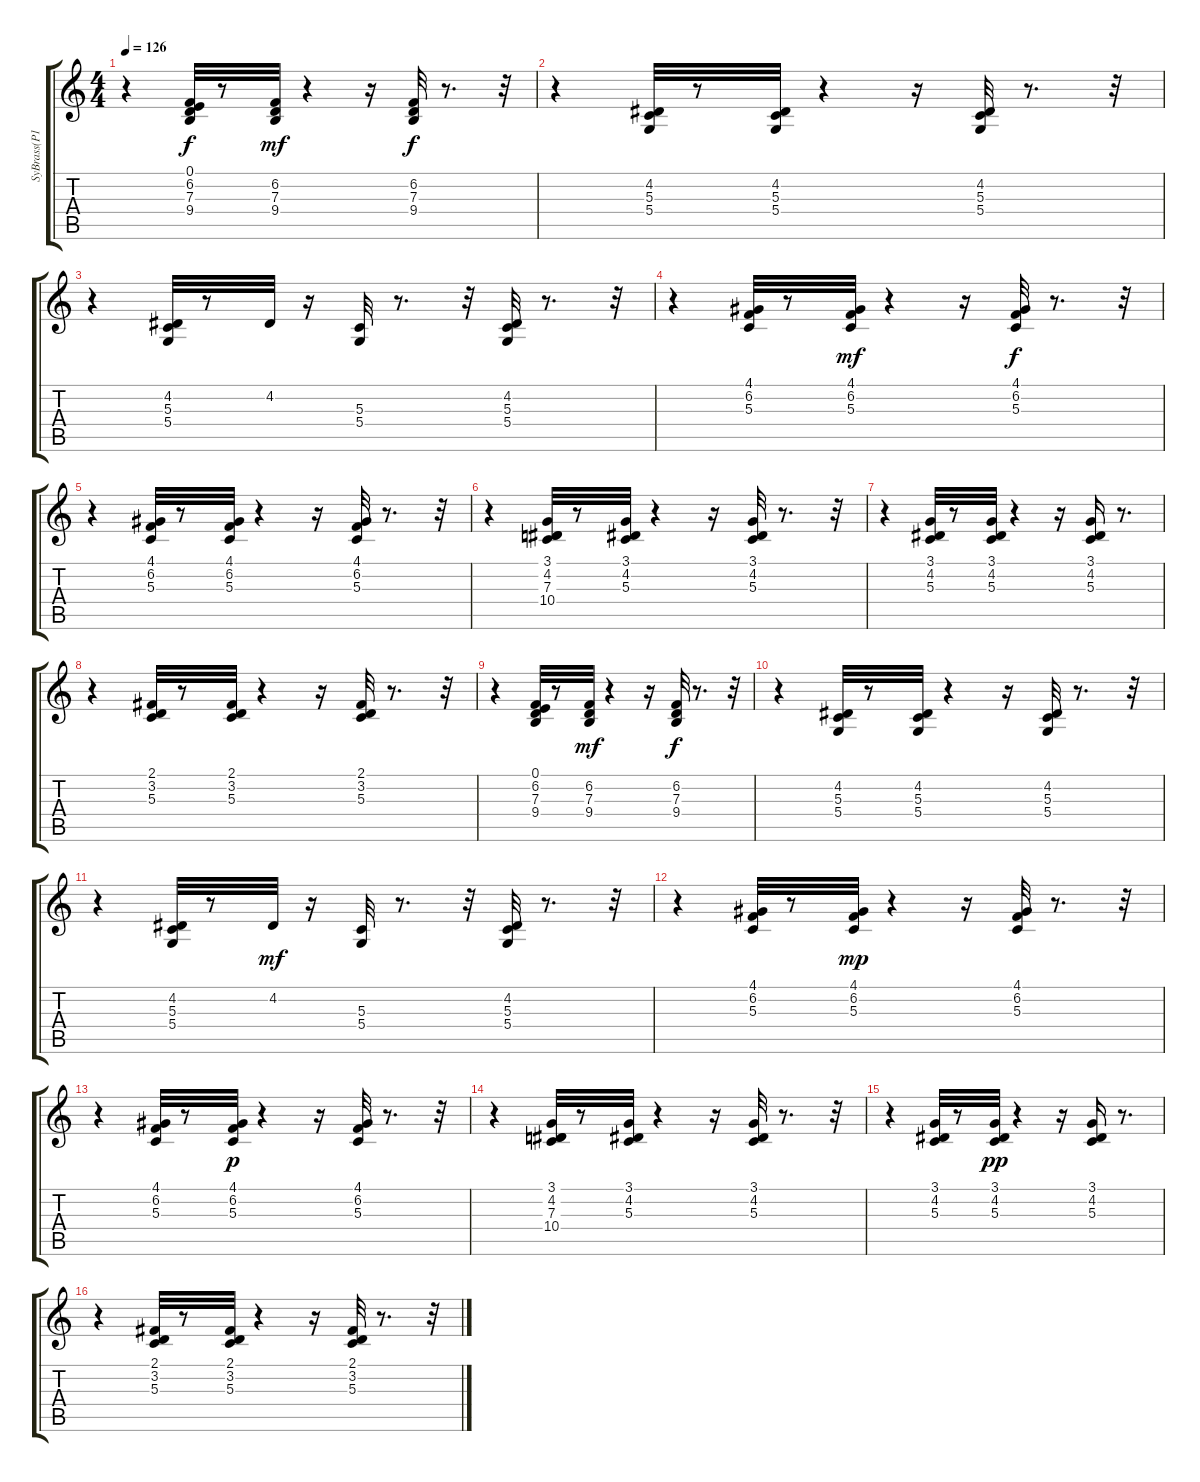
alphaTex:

\track ("SyBrass(P137)" "SyBrass(P1") {instrument synthbrass1}
\staff {score tabs}
\tuning (E4 B3 G3 D3 A2 E2) {hide}
\ts (4 4)
\tempo 126
\clef g2
\ks c
r.4{dy f} (0.1 6.2 7.3 9.4).32 r.8 (6.2 7.3 9.4).32{dy mf} r.4 r.16 (6.2 7.3 9.4).32{dy f} r.8{d} r.32 |
r.4 (4.2 5.3 5.4).32 r.8 (4.2 5.3 5.4).32 r.4 r.16 (4.2 5.3 5.4).32 r.8{d} r.32 |
r.4 (4.2 5.3 5.4).32 r.8 4.2.32 r.16 (5.3 5.4).32 r.8{d} r.32 (4.2 5.3 5.4).32 r.8{d} r.32 |
r.4 (4.1 6.2 5.3).32 r.8 (4.1 6.2 5.3).32{dy mf} r.4 r.16 (4.1 6.2 5.3).32{dy f} r.8{d} r.32 |
r.4 (4.1 6.2 5.3).32 r.8 (4.1 6.2 5.3).32 r.4 r.16 (4.1 6.2 5.3).32 r.8{d} r.32 |
r.4 (3.1 4.2 7.3 10.4).32 r.8 (3.1 4.2 5.3).32 r.4 r.16 (3.1 4.2 5.3).32 r.8{d} r.32 |
r.4 (3.1 4.2 5.3).32 r.8 (3.1 4.2 5.3).32 r.4 r.16 (3.1 4.2 5.3).16 r.8{d} |
r.4 (2.1 3.2 5.3).32 r.8 (2.1 3.2 5.3).32 r.4 r.16 (2.1 3.2 5.3).32 r.8{d} r.32 |
r.4 (0.1 6.2 7.3 9.4).32 r.8 (6.2 7.3 9.4).32{dy mf} r.4 r.16 (6.2 7.3 9.4).32{dy f} r.8{d} r.32 |
r.4 (4.2 5.3 5.4).32 r.8 (4.2 5.3 5.4).32 r.4 r.16 (4.2 5.3 5.4).32 r.8{d} r.32 |
r.4 (4.2 5.3 5.4).32 r.8 4.2.32{dy mf} r.16 (5.3 5.4).32 r.8{d} r.32 (4.2 5.3 5.4).32 r.8{d} r.32 |
r.4 (4.1 6.2 5.3).32 r.8 (4.1 6.2 5.3).32{dy mp} r.4 r.16 (4.1 6.2 5.3).32 r.8{d} r.32 |
r.4 (4.1 6.2 5.3).32 r.8 (4.1 6.2 5.3).32{dy p} r.4 r.16 (4.1 6.2 5.3).32 r.8{d} r.32 |
r.4 (3.1 4.2 7.3 10.4).32 r.8 (3.1 4.2 5.3).32 r.4 r.16 (3.1 4.2 5.3).32 r.8{d} r.32 |
r.4 (3.1 4.2 5.3).32 r.8 (3.1 4.2 5.3).32{dy pp} r.4 r.16 (3.1 4.2 5.3).16 r.8{d} |
r.4 (2.1 3.2 5.3).32 r.8 (2.1 3.2 5.3).32 r.4 r.16 (2.1 3.2 5.3).32 r.8{d} r.32
